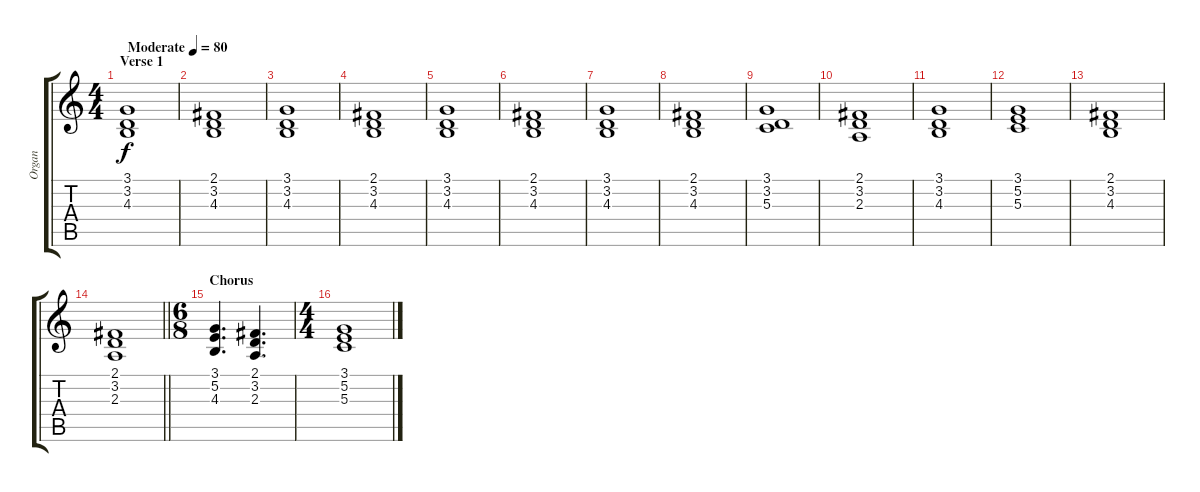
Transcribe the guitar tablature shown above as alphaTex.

\track ("Organ" "Organ") {instrument percussiveorgan}
\staff {score tabs}
\tuning (E4 B3 G3 D3 A2 E2) {hide}
\ts (4 4)
\section ("" "Verse 1")
\tempo (80 "Moderate")
\clef g2
\ks c
(3.1 3.2 4.3).1{dy f instrument percussiveorgan} |
(2.1 3.2 4.3).1 |
(3.1 3.2 4.3).1 |
(2.1 3.2 4.3).1 |
(3.1 3.2 4.3).1 |
(2.1 3.2 4.3).1 |
(3.1 3.2 4.3).1 |
(2.1 3.2 4.3).1 |
(3.1 3.2 5.3).1 |
(2.1 3.2 2.3).1 |
(3.1 3.2 4.3).1 |
(3.1 5.2 5.3).1 |
(2.1 3.2 4.3).1 |
\barLineRight lightlight
(2.1 3.2 2.3).1 |
\ts (6 8)
\section ("" "Chorus")
(3.1 5.2 4.3).4{d} (2.1 3.2 2.3).4{d} |
\ts (4 4)
(3.1 5.2 5.3).1
